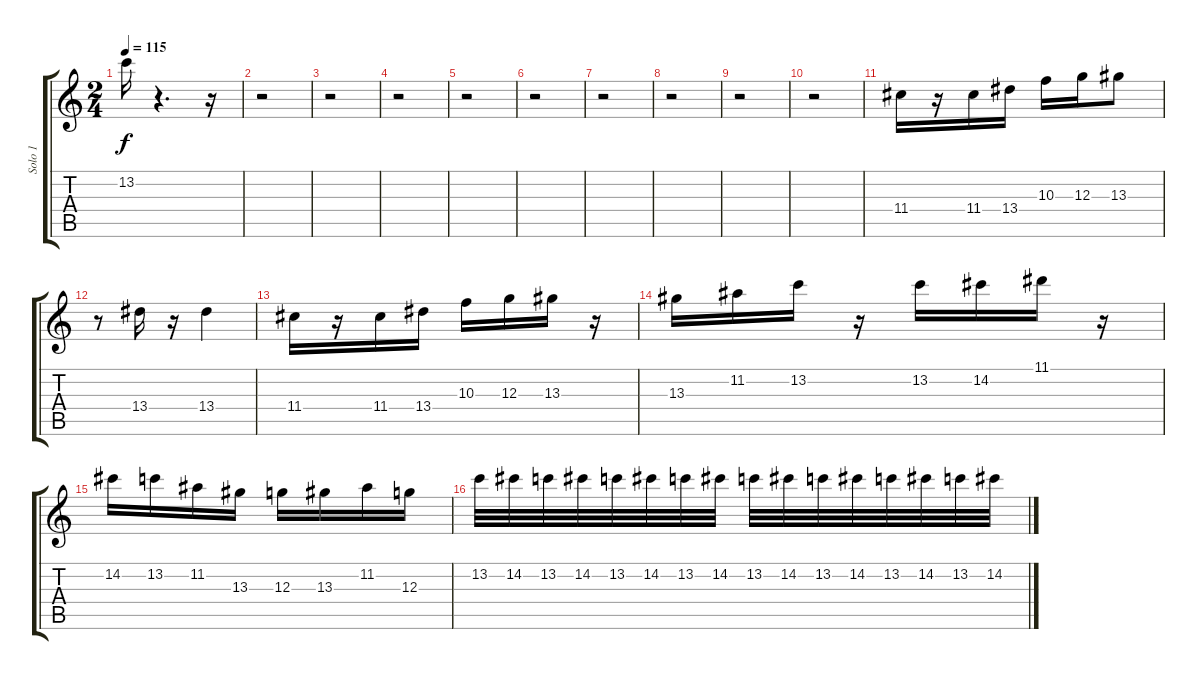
\track ("Solo 1" "Solo 1") {instrument electricguitarjazz}
\staff {score tabs}
\tuning (E4 B3 G3 D3 A2 E2) {hide}
\ts (2 4)
\tempo 115
\clef g2
\ks c
13.2.16{dy f} r.4{d} r.16 |
r.2 |
r.2 |
r.2 |
r.2 |
r.2 |
r.2 |
r.2 |
r.2 |
r.2 |
11.4.16 r.16 11.4.16 13.4.16 10.3.16 12.3.16 13.3.8 |
r.8 13.4.16 r.16 13.4.4 |
11.4.16 r.16 11.4.16 13.4.16 10.3.16 12.3.16 13.3.16 r.16 |
13.3.16 11.2.16 13.2.16 r.16 13.2.16 14.2.16 11.1.16 r.16 |
14.2.16 13.2.16 11.2.16 13.3.16 12.3.16 13.3.16 11.2.16 12.3.16 |
13.2.32 14.2.32 13.2.32 14.2.32 13.2.32 14.2.32 13.2.32 14.2.32 13.2.32 14.2.32 13.2.32 14.2.32 13.2.32 14.2.32 13.2.32 14.2.32
